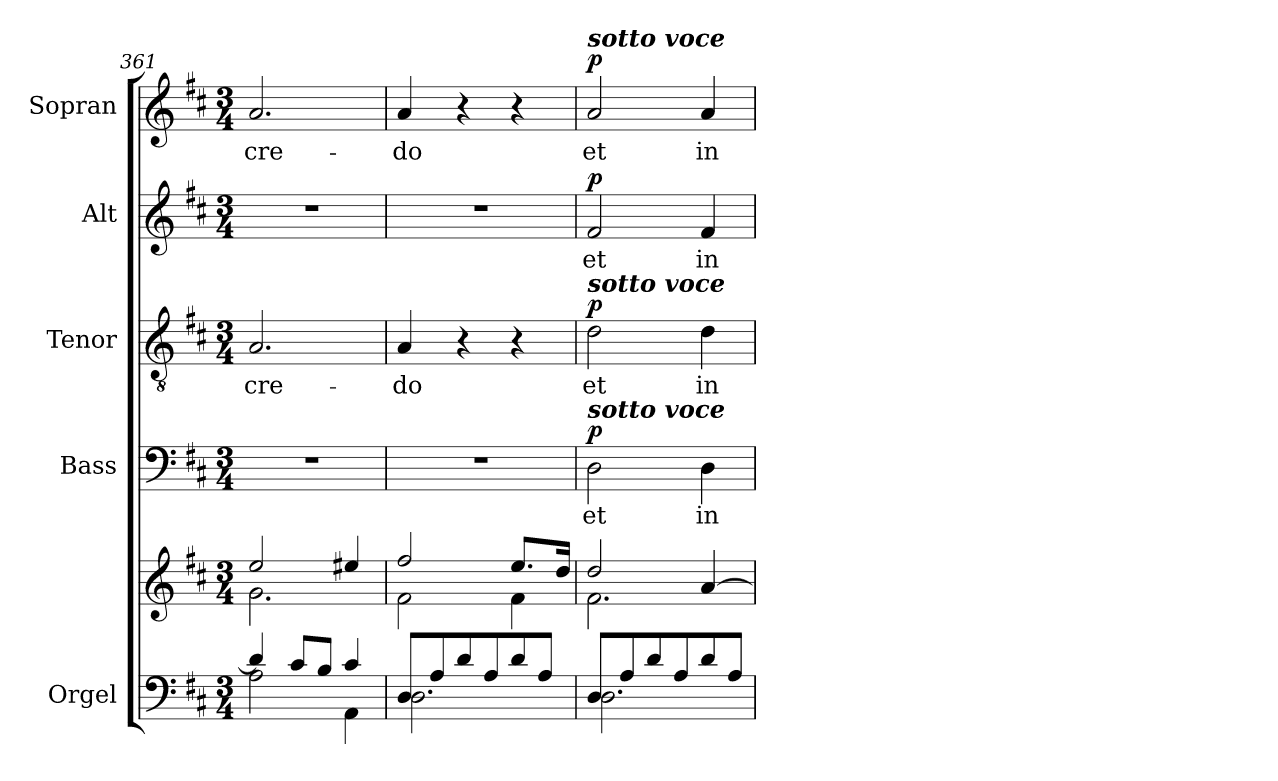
**kern	**kern	**kern	**text	**dynam	**kern	**text	**dynam	**kern	**text	**dynam	**kern	**text	**dynam
*part5	*part5	*part4	*part4	*part4	*part3	*part3	*part3	*part2	*part2	*part2	*part1	*part1	*part1
*staff6	*staff5	*staff4	*staff4	*staff4	*staff3	*staff3	*staff3	*staff2	*staff2	*staff2	*staff1	*staff1	*staff1
*I"Orgel	*	*I"Bass	*	*	*I"Tenor	*	*	*I"Alt	*	*	*I"Sopran	*	*
*I'Org.	*	*I'B	*	*	*I'T	*	*	*I'A	*	*	*I'S	*	*
*clefF4	*clefG2	*clefF4	*	*	*clefGv2	*	*	*clefG2	*	*	*clefG2	*	*
*k[f#c#]	*k[f#c#]	*k[f#c#]	*	*	*k[f#c#]	*	*	*k[f#c#]	*	*	*k[f#c#]	*	*
*D:	*D:	*D:	*	*	*D:	*	*	*D:	*	*	*D:	*	*
*M3/4	*M3/4	*M3/4	*	*	*M3/4	*	*	*M3/4	*	*	*M3/4	*	*
=361	=361	=361	=361	=361	=361	=361	=361	=361	=361	=361	=361	=361	=361
*^	*^	*	*	*	*	*	*	*	*	*	*	*	*
!	!	!	!	!	!	!	!	!LO:LY:b	!	!	!	!	!	!LO:LY:b	!
4d/]	2A\	2ee/	2.g\	2.r	.	.	2.A/	cre-	.	2.r	.	.	2.a/	cre-	.
8c#/L	.	.	.	.	.	.	.	.	.	.	.	.	.	.	.
8B/J	.	.	.	.	.	.	.	.	.	.	.	.	.	.	.
4c#/	4AA\	4ee#X/	.	.	.	.	.	.	.	.	.	.	.	.	.
=362	=362	=362	=362	=362	=362	=362	=362	=362	=362	=362	=362	=362	=362	=362	=362
!	!	!	!	!	!	!	!	!LO:LY:b	!	!	!	!	!	!LO:LY:b	!
8D/L	2.D\	2ff#/	2f#\	2.r	.	.	4A/	-do	.	2.r	.	.	4a/	-do	.
8A/	.	.	.	.	.	.	.	.	.	.	.	.	.	.	.
8d/	.	.	.	.	.	.	4r	.	.	.	.	.	4r	.	.
8A/	.	.	.	.	.	.	.	.	.	.	.	.	.	.	.
8d/	.	8.ee/L	4f#\	.	.	.	4r	.	.	.	.	.	4r	.	.
8A/J	.	.	.	.	.	.	.	.	.	.	.	.	.	.	.
.	.	16dd/Jk	.	.	.	.	.	.	.	.	.	.	.	.	.
!!LO:PB:g=z
=363	=363	=363	=363	=363	=363	=363	=363	=363	=363	=363	=363	=363	=363	=363	=363
!	!	!	!	!	!	!	!	!	!	!	!	!	!LO:TX:a:Bi:t=sotto voce	!	!
!	!	!	!	!	!	!	!LO:TX:a:Bi:t=sotto voce	!	!	!	!	!	!	!	!
!	!	!	!	!LO:TX:a:Bi:t=sotto voce	!	!	!	!	!	!	!	!	!	!	!
!	!	!	!	!	!LO:LY:b	!LO:DY:a	!	!LO:LY:b	!LO:DY:a	!	!LO:LY:b	!LO:DY:a	!	!LO:LY:b	!LO:DY:a
8D/L	2.D\	2dd/	2.f#\	2D\	et	p	2d\	et	p	2f#/	et	p	2a/	et	p
8A/	.	.	.	.	.	.	.	.	.	.	.	.	.	.	.
8d/	.	.	.	.	.	.	.	.	.	.	.	.	.	.	.
8A/	.	.	.	.	.	.	.	.	.	.	.	.	.	.	.
!	!	!	!	!	!LO:LY:b	!	!	!LO:LY:b	!	!	!LO:LY:b	!	!	!LO:LY:b	!
8d/	.	[>4a/	.	4D\	in	.	4d\	in	.	4f#/	in	.	4a/	in	.
8A/J	.	.	.	.	.	.	.	.	.	.	.	.	.	.	.
*v	*v	*	*	*	*	*	*	*	*	*	*	*	*	*	*
*	*v	*v	*	*	*	*	*	*	*	*	*	*	*	*
=	=	=	=	=	=	=	=	=	=	=	=	=	=
*-	*-	*-	*-	*-	*-	*-	*-	*-	*-	*-	*-	*-	*-
